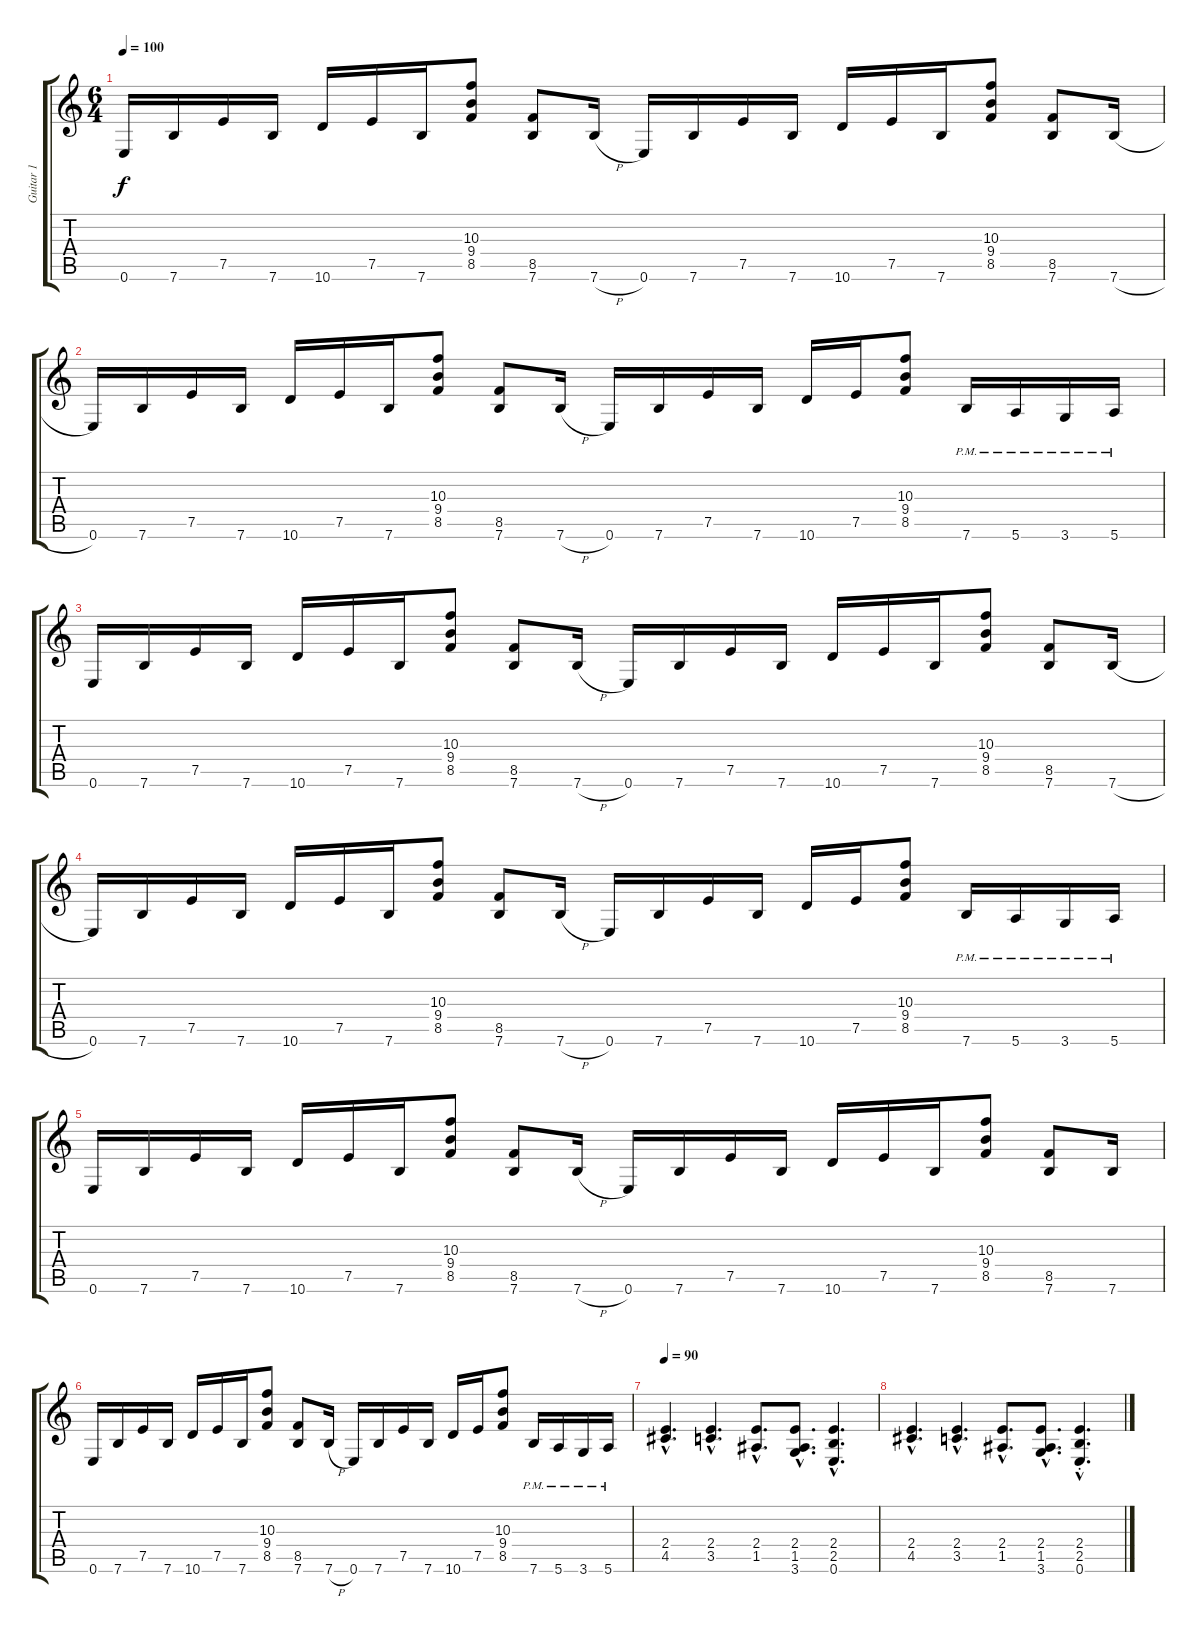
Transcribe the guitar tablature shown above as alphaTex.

\track ("Guitar 1" "Guitar 1") {instrument distortionguitar}
\staff {score tabs}
\tuning (E4 B3 G3 D3 A2 E2) {hide}
\ts (6 4)
\tempo 100
\clef g2
\ks c
0.6.16{dy f} 7.6.16 7.5.16 7.6.16 10.6.16 7.5.16 7.6.16 (10.3 9.4 8.5).8 (8.5 7.6).8 7.6{h}.16 0.6.16 7.6.16 7.5.16 7.6.16 10.6.16 7.5.16 7.6.16 (10.3 9.4 8.5).8 (8.5 7.6).8 7.6{h}.16 |
0.6.16 7.6.16 7.5.16 7.6.16 10.6.16 7.5.16 7.6.16 (10.3 9.4 8.5).8 (8.5 7.6).8 7.6{h}.16 0.6.16 7.6.16 7.5.16 7.6.16 10.6.16 7.5.16 (10.3 9.4 8.5).8 7.6{pm}.16 5.6{pm}.16 3.6{pm}.16 5.6{pm}.16 |
0.6.16 7.6.16 7.5.16 7.6.16 10.6.16 7.5.16 7.6.16 (10.3 9.4 8.5).8 (8.5 7.6).8 7.6{h}.16 0.6.16 7.6.16 7.5.16 7.6.16 10.6.16 7.5.16 7.6.16 (10.3 9.4 8.5).8 (8.5 7.6).8 7.6{h}.16 |
0.6.16 7.6.16 7.5.16 7.6.16 10.6.16 7.5.16 7.6.16 (10.3 9.4 8.5).8 (8.5 7.6).8 7.6{h}.16 0.6.16 7.6.16 7.5.16 7.6.16 10.6.16 7.5.16 (10.3 9.4 8.5).8 7.6{pm}.16 5.6{pm}.16 3.6{pm}.16 5.6{pm}.16 |
0.6.16 7.6.16 7.5.16 7.6.16 10.6.16 7.5.16 7.6.16 (10.3 9.4 8.5).8 (8.5 7.6).8 7.6{h}.16 0.6.16 7.6.16 7.5.16 7.6.16 10.6.16 7.5.16 7.6.16 (10.3 9.4 8.5).8 (8.5 7.6).8 7.6.16 |
0.6.16 7.6.16 7.5.16 7.6.16 10.6.16 7.5.16 7.6.16 (10.3 9.4 8.5).8 (8.5 7.6).8 7.6{h}.16 0.6.16 7.6.16 7.5.16 7.6.16 10.6.16 7.5.16 (10.3 9.4 8.5).8 7.6{pm}.16 5.6{pm}.16 3.6{pm}.16 5.6{pm}.16 |
\tempo 90
(2.4{hac} 4.5{hac}).4{d} (2.4{hac} 3.5{hac}).4{d} (2.4{hac} 1.5{hac}).8{d} (2.4{hac} 1.5{hac} 3.6{hac}).8{d} (2.4{hac} 2.5{hac} 0.6{hac}).4{d} |
(2.4{hac} 4.5{hac}).4{d} (2.4{hac} 3.5{hac}).4{d} (2.4{hac} 1.5{hac}).8{d} (2.4{hac} 1.5{hac} 3.6{hac}).8{d} (2.4{hac st} 2.5{hac st} 0.6{hac st}).4{d}
